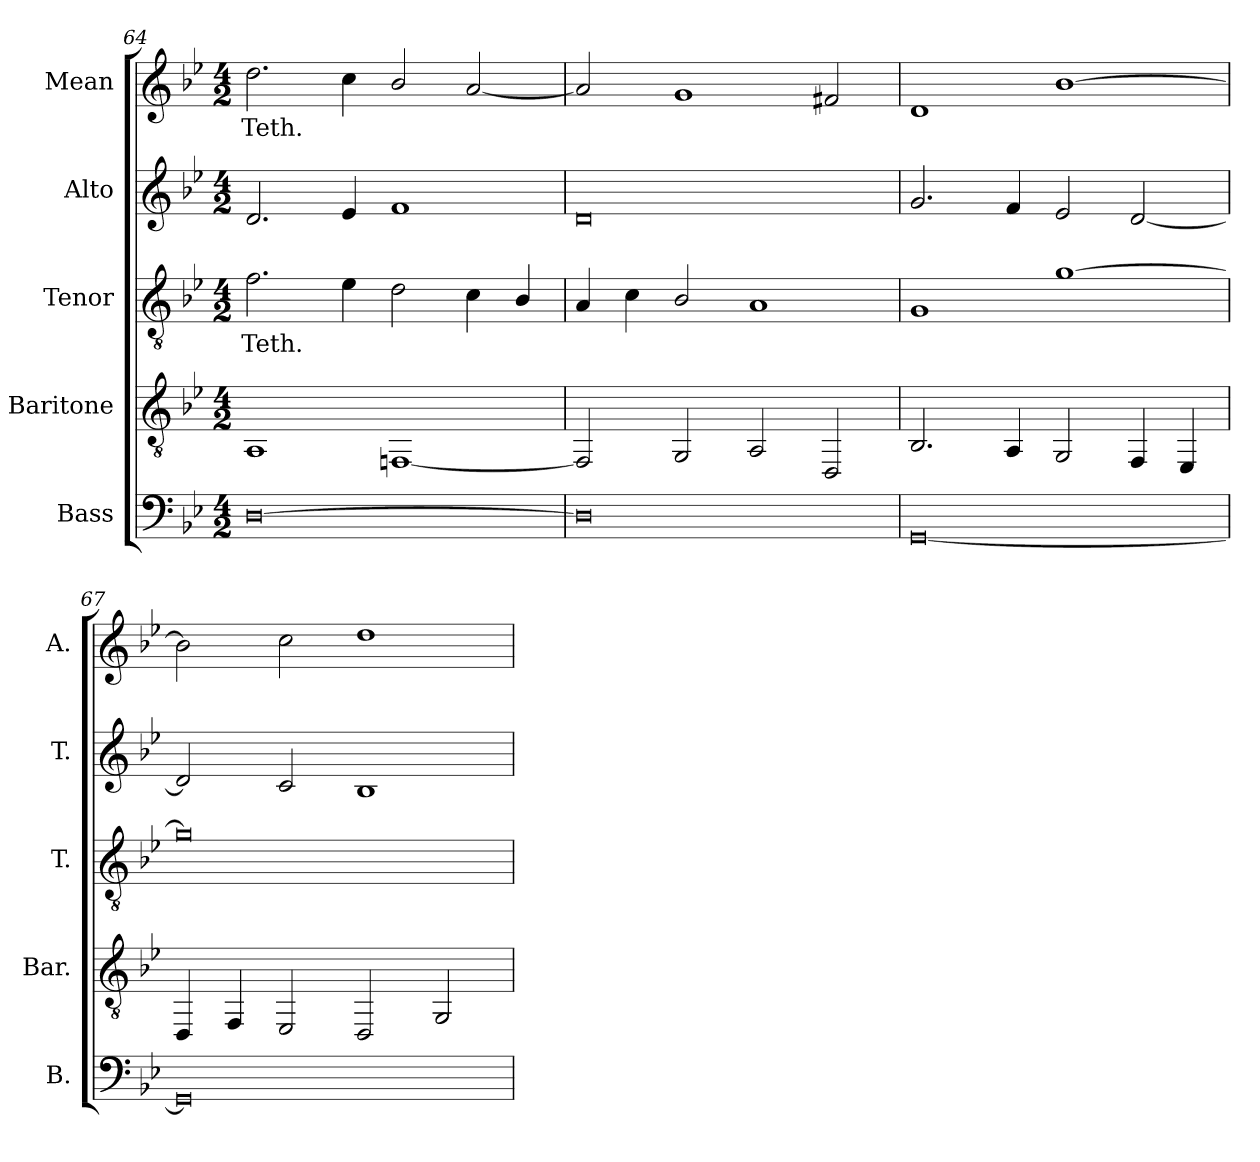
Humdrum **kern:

**kern	**kern	**kern	**text	**kern	**kern	**text
*part5	*part4	*part3	*part3	*part2	*part1	*part1
*staff5	*staff4	*staff3	*staff3	*staff2	*staff1	*staff1
*I"Bass	*I"Baritone	*I"Tenor	*	*I"Alto	*I"Mean	*
*I'B.	*I'Bar.	*I'T.	*	*I'T.	*I'A.	*
*clefF4	*clefGv2	*clefGv2	*	*clefG2	*clefG2	*
*	*	*ITrd7c12	*	*	*	*
*k[b-e-]	*k[b-e-]	*k[b-e-]	*	*k[b-e-]	*k[b-e-]	*
*B-:	*B-:	*B-:	*	*B-:	*B-:	*
*M4/2	*M4/2	*M4/2	*	*M4/2	*M4/2	*
=64	=64	=64	=64	=64	=64	=64
!	!	!	!LO:LY:b:color=#000000	!	!	!
!	!	!	!	!	!	!LO:LY:b:color=#000000
[0Di	1AAi	2.Fi\	Teth.	2.di/	2.ddi\	Teth.
.	.	4E-i\	.	4e-i/	4cci\	.
.	[1FFni	2Di\	.	1fi	2b-i/	.
.	.	4Ci\	.	.	[2ai/	.
.	.	4BB-i/	.	.	.	.
=65	=65	=65	=65	=65	=65	=65
0Di]	2FFi/]	4AAi/	.	0di	2ai/]	.
.	.	4Ci\	.	.	.	.
.	2GGi/	2BB-i/	.	.	1gi	.
.	2AAi/	1AAi	.	.	.	.
.	2DDi/	.	.	.	2f#Xi/	.
!!LO:LB:g=z
=66	=66	=66	=66	=66	=66	=66
[0GGi	2.BB-i/	1GGi	.	2.gi/	1di	.
.	4AAi/	.	.	4fi/	.	.
.	2GGi/	[1Gi	.	2e-i/	[1b-i	.
.	4FFi/	.	.	[2di/	.	.
.	4EE-i/	.	.	.	.	.
=67	=67	=67	=67	=67	=67	=67
0GGi]	4DDi/	0Gi]	.	2di/]	2b-i\]	.
.	4FFi/	.	.	.	.	.
.	2EE-i/	.	.	2ci/	2cci\	.
.	2DDi/	.	.	1B-i	1ddi	.
.	2GGi/	.	.	.	.	.
=	=	=	=	=	=	=
*-	*-	*-	*-	*-	*-	*-
